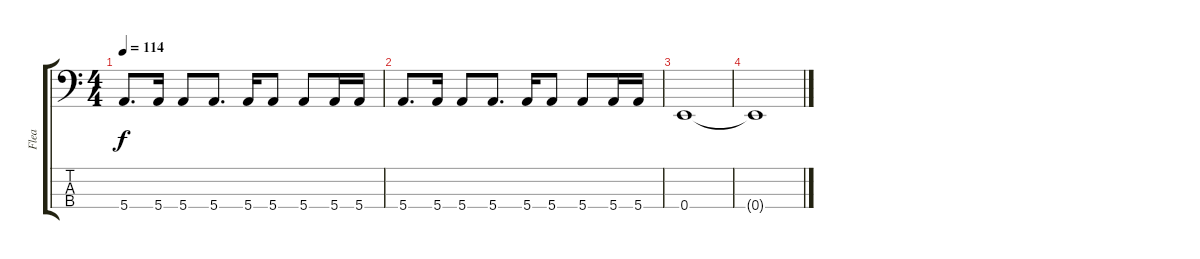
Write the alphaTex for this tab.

\track ("Flea" "Flea") {instrument electricbassfinger}
\staff {score tabs}
\tuning (G2 D2 A1 E1) {hide}
\ts (4 4)
\tempo 114
\clef f4
\ks c
5.4.8{d dy f} 5.4.16 5.4.8 5.4.8{d} 5.4.16 5.4.8 5.4.8 5.4.16 5.4.16 |
5.4.8{d} 5.4.16 5.4.8 5.4.8{d} 5.4.16 5.4.8 5.4.8 5.4.16 5.4.16 |
0.4.1 |
0.4{t}.1
